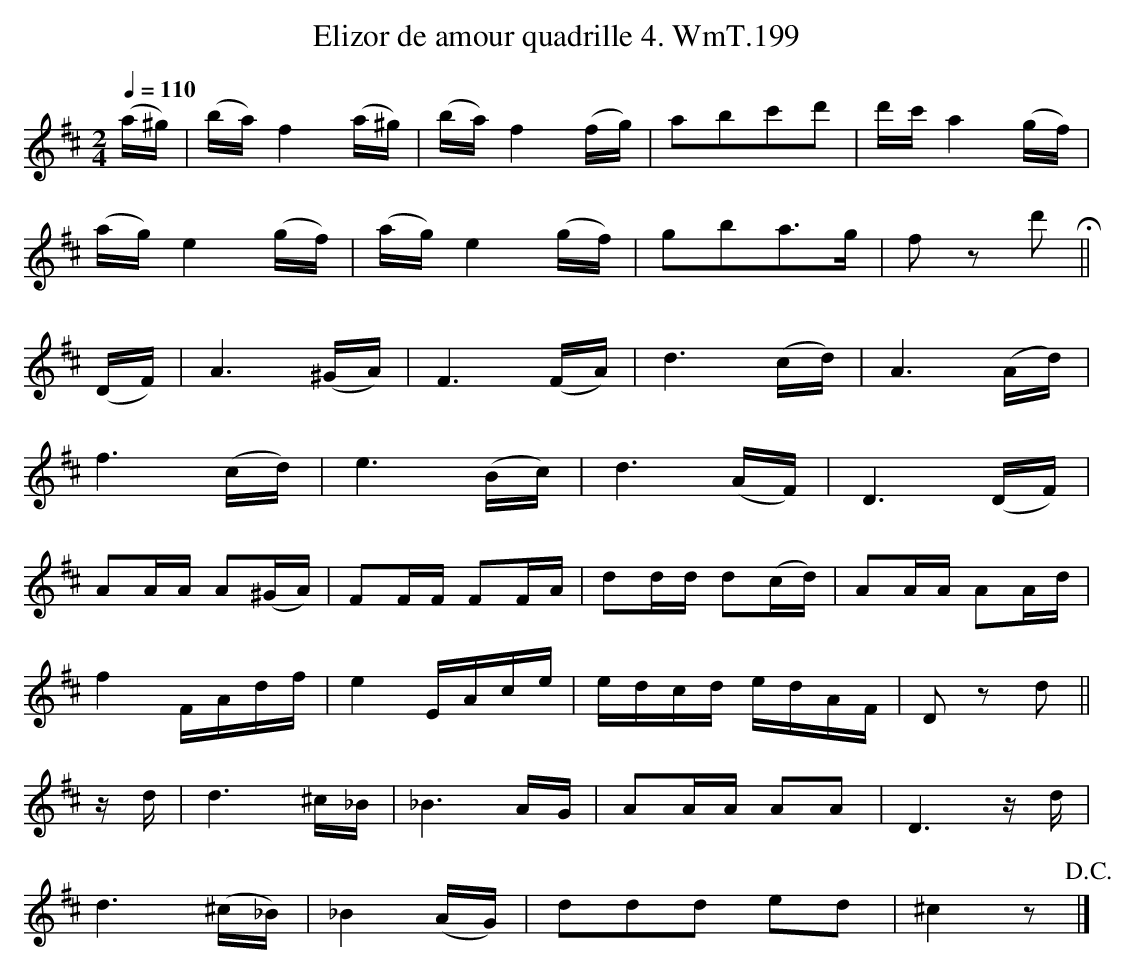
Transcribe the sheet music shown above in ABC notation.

X:1
T:Elizor de amour quadrille 4. WmT.199
M:2/4
L:1/8
Q:1/4=110
K:D
(a/^g/)|(b/a/) f2 (a/^g/)|(b/a/) f2 (f/g/)|abc'd'|d'/c'/a2 (g/f/)|
(a/g/) e2(g/f/)|(a/g/) e2(g/f/)|gba>g|f z d'!fermata!||
(D/F/)|A3 (^G/A/)|F3 (F/A/)|d3 (c/d/)|A3 (A/d/)|
f3 (c/d/)|e3 (B/c/)|d3 (A/F/)|D3 (D/F/)|
AA/A/ A(^G/A/)|FF/F/ FF/A/|dd/d/ d(c/d/)|AA/A/ AA/d/|
f2 F/A/d/f/|e2 E/A/c/e/|e/d/c/d/ e/d/A/F/|D z d||
z/d/|d3 ^c/_B/|_B3 A/G/|AA/A/ AA|D3 z/ d/|
d3 (^c/_B/)|_B2 (A/G/)|ddd ed| ^c2 z !D.C.!|]
